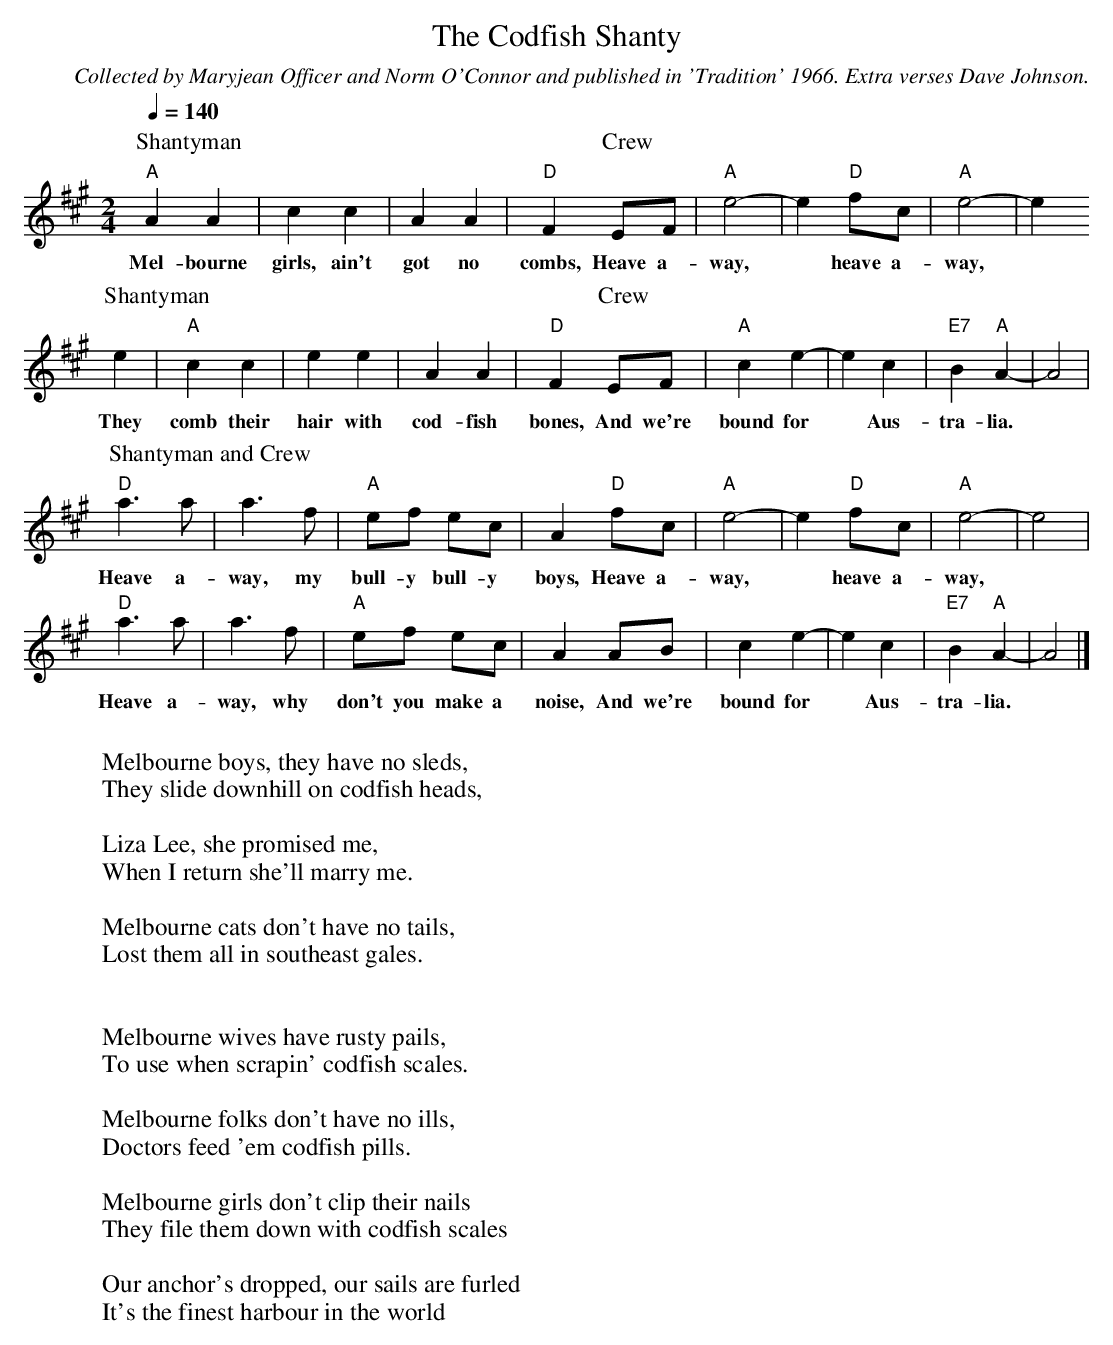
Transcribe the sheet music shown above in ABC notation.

X:1
T:Codfish Shanty, The
C:Collected by Maryjean Officer and Norm O'Connor and published in 'Tradition' 1966. Extra verses Dave Johnson.
M:2/4
L:1/4
Q:140
K:A
P:Shantyman
"A"AA|cc|AA|"D"F\
w:Mel-bourne girls, ain't got no combs,
P:Crew
E/F/|"A"e2-|e"D"f/c/|"A"e2-|e
w:Heave a-way,* heave a-way,*
P:Shantyman
e|"A"cc|ee|AA|"D"F\
P:Crew
w: They comb their hair with cod-fish bones,
E/F/|"A"ce-|ec|"E7"B"A"A-|A2|
w:And we're bound for* Aus-tra-lia.
P:Shantyman and Crew
"D"a>a|a>f|"A"e/f/ e/c/|A"D"f/c/|"A"e2-|e "D"f/c/|"A"e2-|e2|
w:Heave a-way, my bull-y bull-y boys, Heave a-way,* heave a-way,
"D"a>a|a>f|"A"e/f/ e/c/|AA/B/|ce-|ec|"E7"B"A"A-|A2|]
w:Heave a-way, why don't you make a noise, And we're bound for* Aus-tra-lia.
W:
W:Melbourne boys, they have no sleds,
W:They slide downhill on codfish heads,
W:
W:Liza Lee, she promised me,
W:When I return she'll marry me.
W:
W:Melbourne cats don't have no tails,
W:Lost them all in southeast gales.
W:
W:
W:Melbourne wives have rusty pails,
W:To use when scrapin' codfish scales.
W:
W:Melbourne folks don't have no ills,
W:Doctors feed 'em codfish pills.
W:
W:Melbourne girls don't clip their nails
W:They file them down with codfish scales
W:
W:Our anchor's dropped, our sails are furled
W:It's the finest harbour in the world
